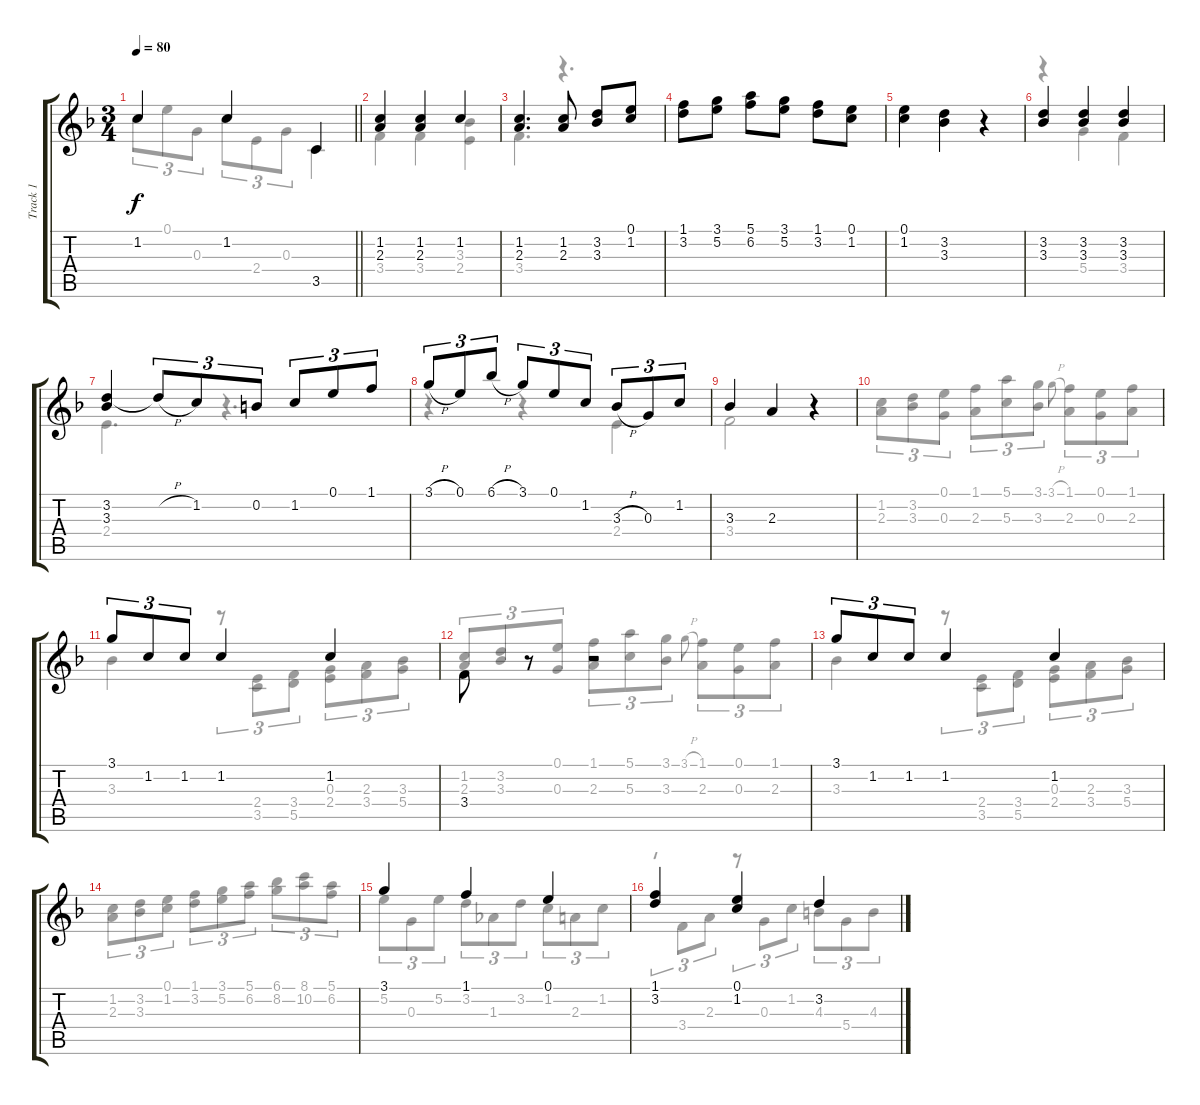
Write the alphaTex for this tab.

\track ("Track 1" "Track 1") {instrument acousticguitarnylon}
\staff {score tabs}
\tuning (E4 B3 G3 D3 A2 E2) {hide}
\voice
\ts (3 4)
\tempo 80
\clef g2
\barLineRight lightlight
\ks f
1.2.4{dy f} 1.2.4 3.5.4 |
(1.2 2.3).4 (1.2 2.3).4 1.2.4 |
(1.2 2.3).4{d} (1.2 2.3).8 (3.2 3.3).8 (0.1 1.2).8 |
(1.1 3.2).8 (3.1 5.2).8 (5.1 6.2).8 (3.1 5.2).8 (1.1 3.2).8 (0.1 1.2).8 |
(0.1 1.2).4 (3.2 3.3).4 r.4 |
(3.2 3.3).4 (3.2 3.3).4 (3.2 3.3).4 |
(3.2 3.3).4 3.2{h t}.8{tu (3 2)} 1.2.8{tu (3 2)} 0.2.8{tu (3 2)} 1.2.8{tu (3 2)} 0.1.8{tu (3 2)} 1.1.8{tu (3 2)} |
3.1{h}.8{tu (3 2)} 0.1.8{tu (3 2)} 6.1{h}.8{tu (3 2)} 3.1.8{tu (3 2)} 0.1.8{tu (3 2)} 1.2.8{tu (3 2)} 3.3{h}.8{tu (3 2)} 0.3.8{tu (3 2)} 1.2.8{tu (3 2)} |
3.3.4 2.3.4 r.4 |
|
3.1.8{tu (3 2)} 1.2.8{tu (3 2)} 1.2.8{tu (3 2)} 1.2.4 1.2.4 |
3.4.8{beam Down} r.8 r.2 |
3.1.8{tu (3 2)} 1.2.8{tu (3 2)} 1.2.8{tu (3 2)} 1.2.4 1.2.4 |
|
3.1.4 1.1.4 0.1.4 |
(1.1 3.2).4 (0.1 1.2).4 3.2.4
\voice
\clef g2
\ottava regular
\simile none
\barLineRight lightlight
\ks f
1.2.8{tu (3 2) dy f} 0.1.8{tu (3 2)} 0.3.8{tu (3 2)} 1.2.8{tu (3 2)} 2.4.8{tu (3 2)} 0.3.8{tu (3 2)} 3.5.4 |
3.4.4 3.4.4 (3.3 2.4).4 |
3.4.4{d} r.4{d} |
|
|
r.4 5.4.4 3.4.4 |
2.4.4{d} r.4{d} |
r.4 r.4 2.4.4 |
3.4.2 r.4 |
(1.2 2.3).8{tu (3 2)} (3.2 3.3).8{tu (3 2)} (0.1 0.3).8{tu (3 2)} (1.1 2.3).8{tu (3 2)} (5.1 5.3).8{tu (3 2)} (3.1 3.3).8{tu (3 2)} 3.1{h}.8{gr onbeat} (1.1 2.3).8{tu (3 2)} (0.1 0.3).8{tu (3 2)} (1.1 2.3).8{tu (3 2)} |
3.3.4 r.8{tu (3 2)} (2.4 3.5).8{tu (3 2)} (3.4 5.5).8{tu (3 2)} (0.3 2.4).8{tu (3 2)} (2.3 3.4).8{tu (3 2)} (3.3 5.4).8{tu (3 2)} |
(1.2 2.3).8{tu (3 2) beam Up} (3.2 3.3).8{tu (3 2) beam Up} (0.1 0.3).8{tu (3 2) beam Up} (1.1 2.3).8{tu (3 2)} (5.1 5.3).8{tu (3 2)} (3.1 3.3).8{tu (3 2)} 3.1{h}.8{gr onbeat} (1.1 2.3).8{tu (3 2)} (0.1 0.3).8{tu (3 2)} (1.1 2.3).8{tu (3 2)} |
3.3.4 r.8{tu (3 2)} (2.4 3.5).8{tu (3 2)} (3.4 5.5).8{tu (3 2)} (0.3 2.4).8{tu (3 2)} (2.3 3.4).8{tu (3 2)} (3.3 5.4).8{tu (3 2)} |
(1.2 2.3).8{tu (3 2)} (3.2 3.3).8{tu (3 2)} (0.1 1.2).8{tu (3 2)} (1.1 3.2).8{tu (3 2)} (3.1 5.2).8{tu (3 2)} (5.1 6.2).8{tu (3 2)} (6.1 8.2).8{tu (3 2)} (8.1 10.2).8{tu (3 2)} (5.1 6.2).8{tu (3 2)} |
5.2.8{tu (3 2)} 0.3.8{tu (3 2)} 5.2.8{tu (3 2)} 3.2.8{tu (3 2)} 1.3.8{tu (3 2)} 3.2.8{tu (3 2)} 1.2.8{tu (3 2)} 2.3.8{tu (3 2)} 1.2.8{tu (3 2)} |
r.8{tu (3 2)} 3.4.8{tu (3 2)} 2.3.8{tu (3 2)} r.8{tu (3 2)} 0.3.8{tu (3 2)} 1.2.8{tu (3 2)} 4.3.8{tu (3 2)} 5.4.8{tu (3 2)} 4.3.8{tu (3 2)}
